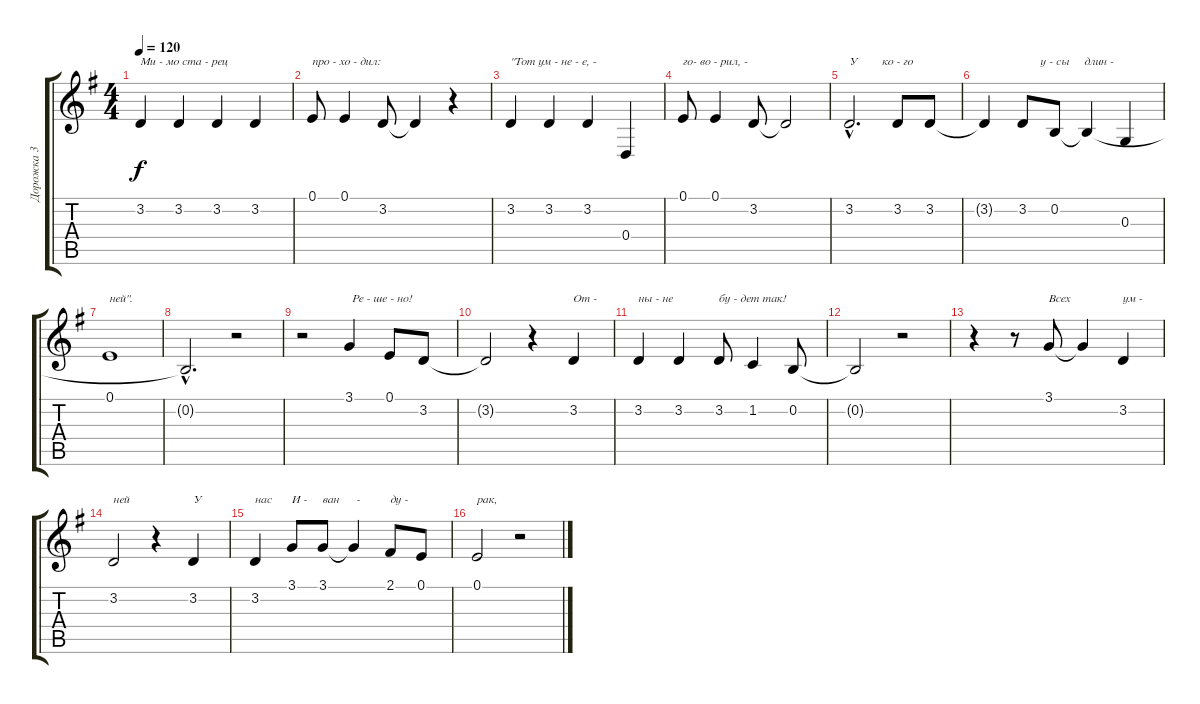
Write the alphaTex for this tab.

\track ("Дорожка 3" "Дорожка 3") {instrument electricgrandpiano}
\staff {score tabs}
\tuning (E4 B3 G3 D3 A2 E2) {hide}
\ts (4 4)
\tempo 120
\clef g2
\ks g
3.2.4{txt "Ми - мо ста - рец" dy f} 3.2.4 3.2.4 3.2.4 |
0.1.8{txt "про - хо - дил:"} 0.1.4 3.2.8 3.2{t}.4 r.4 |
3.2.4{txt "\"Тот ум - не - е, -"} 3.2.4 3.2.4 0.4.4 |
0.1.8{txt "го- во - рил, -"} 0.1.4 3.2.8 3.2{t}.2 |
3.2{hac}.2{d txt "У        ко - го"} 3.2.8 3.2.8 |
3.2{t}.4 3.2.8{txt "      у - сы     длин - "} 0.2.8 0.2{t}.4 0.3.4 |
0.1.1{txt "ней\"."} |
0.2{hac t}.2{d} r.2 |
r.2 3.1.4{txt " Ре - ше - но!"} 0.1.8 3.2.8 |
3.2{t}.2 r.4 3.2.4{txt "От - "} |
3.2.4{txt "ны - не"} 3.2.4 3.2.8{txt "бу - дет так!"} 1.2.4 0.2.8 |
0.2{t}.2 r.2 |
r.4 r.8 3.1.8{txt "Всех"} 3.1{t}.4 3.2.4{txt "ум -"} |
3.2.2{txt "ней"} r.4 3.2.4{txt "У"} |
3.2.4{txt "нас"} 3.1.8{txt "И -"} 3.1.8{txt "ван"} 3.1{t}.4{txt " -"} 2.1.8{txt "ду -"} 0.1.8 |
0.1.2{txt "рак,"} r.2
